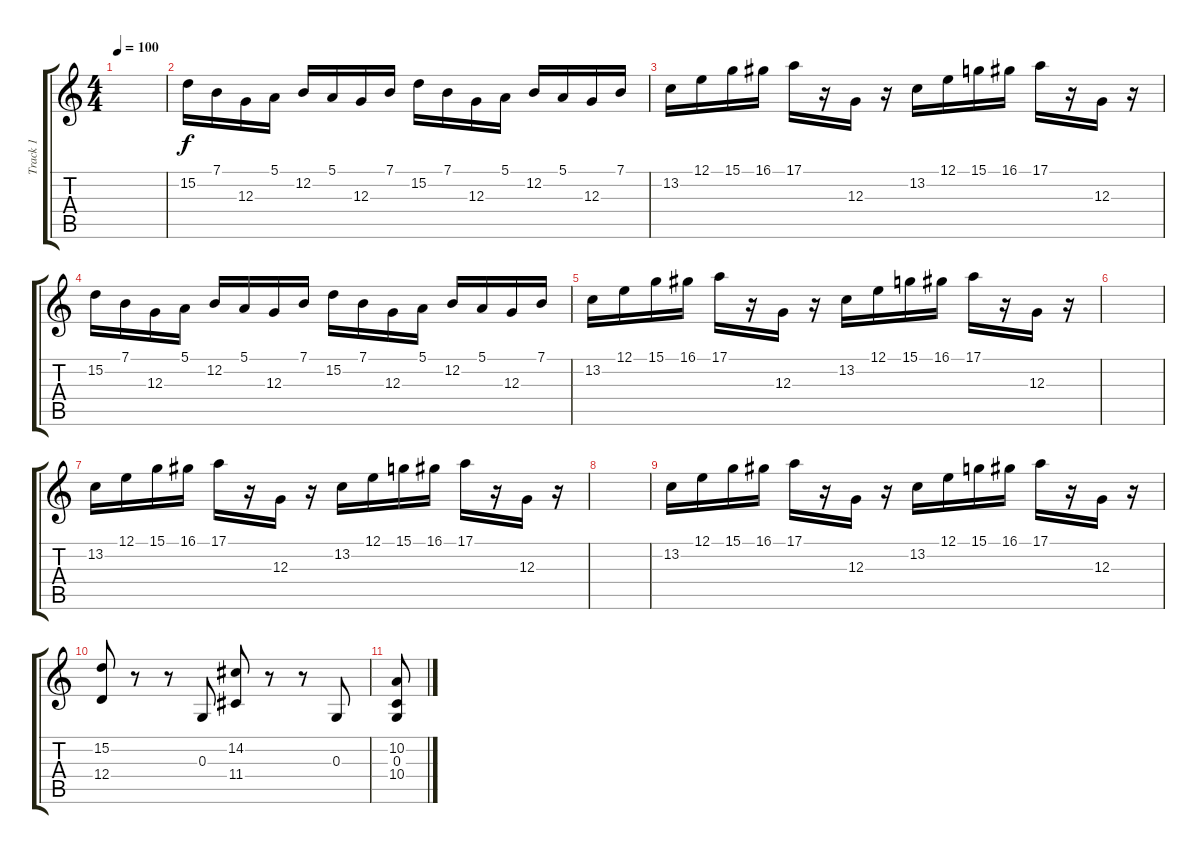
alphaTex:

\track ("Track 1" "Track 1") {instrument vibraphone}
\staff {score tabs}
\tuning (E4 B3 G3 D3 A2 E2) {hide}
\ts (4 4)
\tempo 100
\clef g2
\ks c
|
15.2.16 7.1.16 12.3.16 5.1.16 12.2.16 5.1.16 12.3.16 7.1.16 15.2.16 7.1.16 12.3.16 5.1.16 12.2.16 5.1.16 12.3.16 7.1.16 |
13.2.16 12.1.16 15.1.16 16.1.16 17.1.16 r.16 12.3.16 r.16 13.2.16 12.1.16 15.1.16 16.1.16 17.1.16 r.16 12.3.16 r.16 |
15.2.16 7.1.16 12.3.16 5.1.16 12.2.16 5.1.16 12.3.16 7.1.16 15.2.16 7.1.16 12.3.16 5.1.16 12.2.16 5.1.16 12.3.16 7.1.16 |
13.2.16 12.1.16 15.1.16 16.1.16 17.1.16 r.16 12.3.16 r.16 13.2.16 12.1.16 15.1.16 16.1.16 17.1.16 r.16 12.3.16 r.16 |
|
13.2.16 12.1.16 15.1.16 16.1.16 17.1.16 r.16 12.3.16 r.16 13.2.16 12.1.16 15.1.16 16.1.16 17.1.16 r.16 12.3.16 r.16 |
|
13.2.16 12.1.16 15.1.16 16.1.16 17.1.16 r.16 12.3.16 r.16 13.2.16 12.1.16 15.1.16 16.1.16 17.1.16 r.16 12.3.16 r.16 |
(15.2 12.4).8 r.8 r.8 0.3.8 (14.2 11.4).8 r.8 r.8 0.3.8 |
(10.2 0.3 10.4).8
